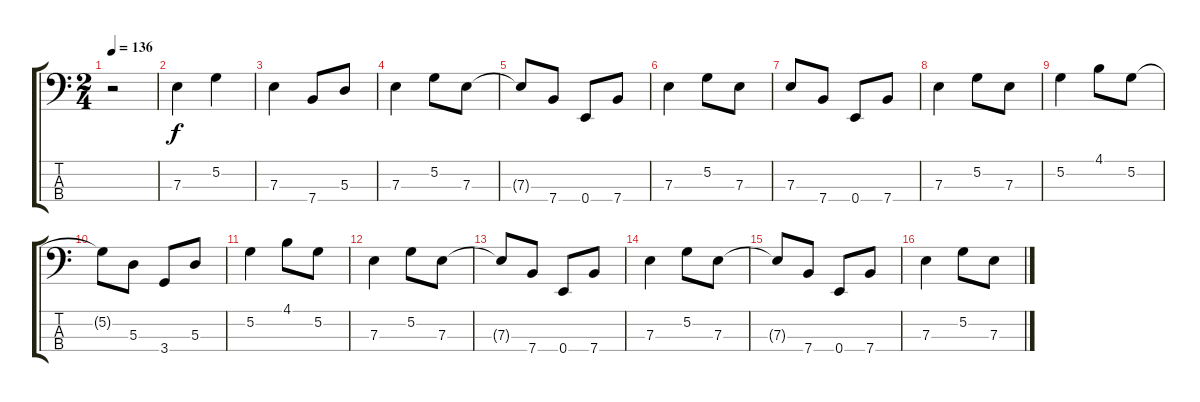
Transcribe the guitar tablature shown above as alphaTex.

\track "" {instrument electricbassfinger}
\staff {score tabs}
\tuning (G2 D2 A1 E1) {hide}
\ts (2 4)
\tempo 136
\clef f4
\ks c
r.2{dy f} |
7.3.4 5.2.4 |
7.3.4 7.4.8 5.3.8 |
7.3.4 5.2.8 7.3.8 |
7.3{t}.8 7.4.8 0.4.8 7.4.8 |
7.3.4 5.2.8 7.3.8 |
7.3.8 7.4.8 0.4.8 7.4.8 |
7.3.4 5.2.8 7.3.8 |
5.2.4 4.1.8 5.2.8 |
5.2{t}.8 5.3.8 3.4.8 5.3.8 |
5.2.4 4.1.8 5.2.8 |
7.3.4 5.2.8 7.3.8 |
7.3{t}.8 7.4.8 0.4.8 7.4.8 |
7.3.4 5.2.8 7.3.8 |
7.3{t}.8 7.4.8 0.4.8 7.4.8 |
7.3.4 5.2.8 7.3.8
